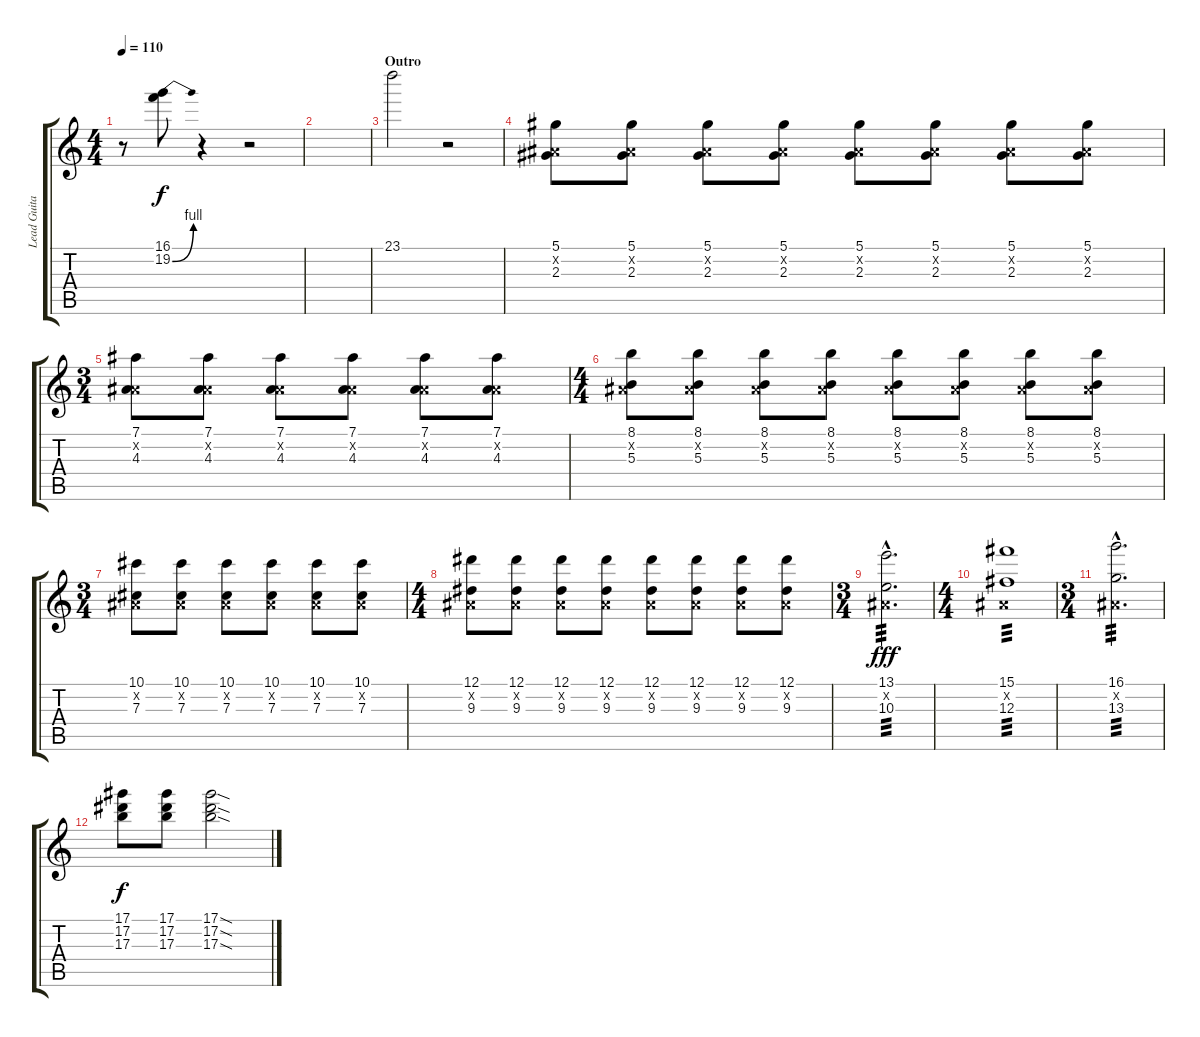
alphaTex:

\track ("Lead Guitar" "Lead Guita") {instrument overdrivenguitar}
\staff {score tabs}
\tuning (Eb4 Bb3 Gb3 Db3 Ab2 Eb2) {hide}
\ts (4 4)
\tempo 110
\clef g2
\ks c
r.8{dy f} (16.1 19.2{be (bend 0 0 60 4)}).8 r.4 r.2 |
|
\section ("" "Outro")
23.1.2 r.2 |
(5.1 0.2{x} 2.3).8 (5.1 0.2{x} 2.3).8 (5.1 0.2{x} 2.3).8 (5.1 0.2{x} 2.3).8 (5.1 0.2{x} 2.3).8 (5.1 0.2{x} 2.3).8 (5.1 0.2{x} 2.3).8 (5.1 0.2{x} 2.3).8 |
\ts (3 4)
(7.1 0.2{x} 4.3).8 (7.1 0.2{x} 4.3).8 (7.1 0.2{x} 4.3).8 (7.1 0.2{x} 4.3).8 (7.1 0.2{x} 4.3).8 (7.1 0.2{x} 4.3).8 |
\ts (4 4)
(8.1 0.2{x} 5.3).8 (8.1 0.2{x} 5.3).8 (8.1 0.2{x} 5.3).8 (8.1 0.2{x} 5.3).8 (8.1 0.2{x} 5.3).8 (8.1 0.2{x} 5.3).8 (8.1 0.2{x} 5.3).8 (8.1 0.2{x} 5.3).8 |
\ts (3 4)
(10.1 0.2{x} 7.3).8 (10.1 0.2{x} 7.3).8 (10.1 0.2{x} 7.3).8 (10.1 0.2{x} 7.3).8 (10.1 0.2{x} 7.3).8 (10.1 0.2{x} 7.3).8 |
\ts (4 4)
(12.1 0.2{x} 9.3).8 (12.1 0.2{x} 9.3).8 (12.1 0.2{x} 9.3).8 (12.1 0.2{x} 9.3).8 (12.1 0.2{x} 9.3).8 (12.1 0.2{x} 9.3).8 (12.1 0.2{x} 9.3).8 (12.1 0.2{x} 9.3).8 |
\ts (3 4)
(13.1{hac} 0.2{hac x} 10.3{hac}).2{d tp 3 dy fff} |
\ts (4 4)
(15.1 0.2{x} 12.3).1{tp 3} |
\ts (3 4)
(16.1{hac} 0.2{hac x} 13.3{hac}).2{d tp 3} |
(17.1 17.2 17.3).8{dy f} (17.1 17.2 17.3).8 (17.1{sod} 17.2{sod} 17.3{sod}).2
